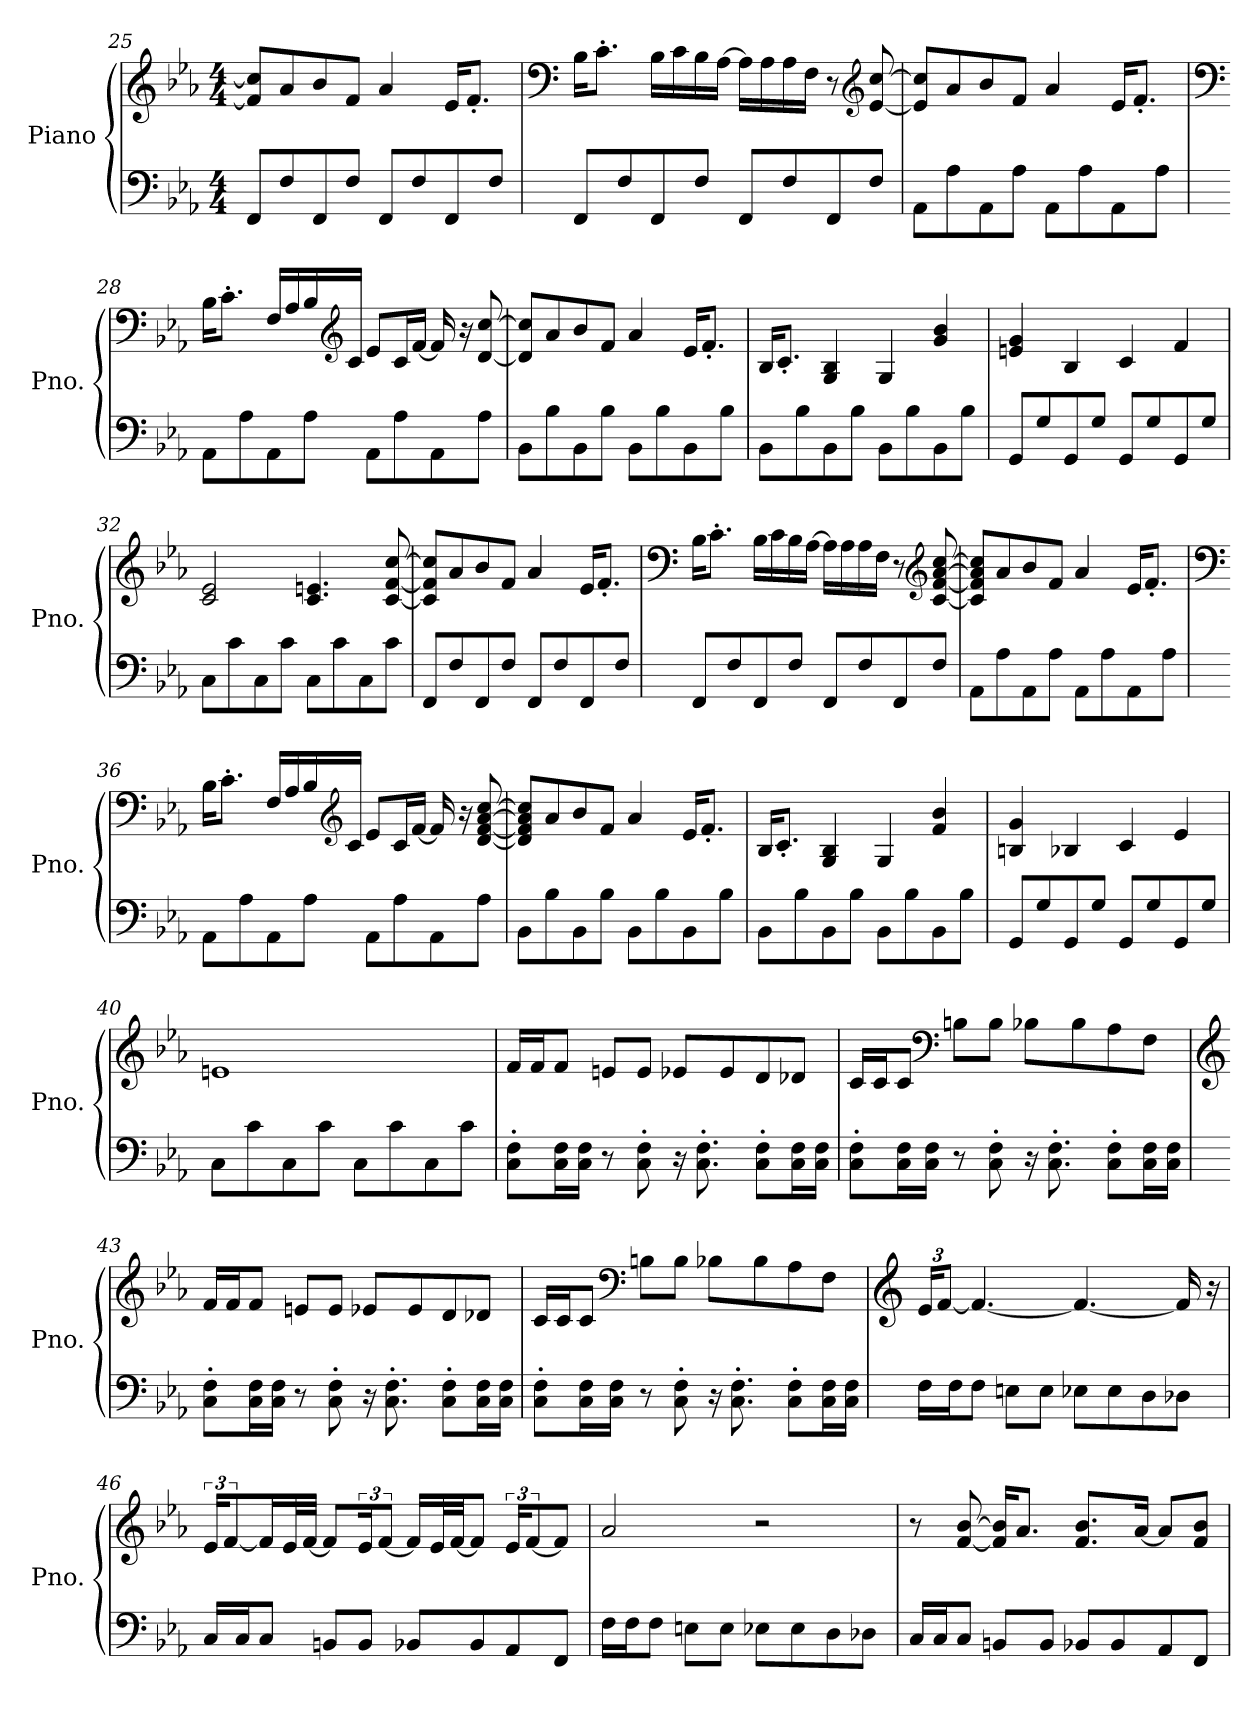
**kern	**kern
*part1	*part1
*staff2	*staff1
*I"Piano	*
*I'Pno.	*
*clefF4	*clefG2
*k[b-e-a-]	*k[b-e-a-]
*M4/4	*M4/4
=25	=25
8FF/L	8f/] 8cc/]L
8F/	8a-/
8FF/	8b-/
8F/J	8f/J
8FF/L	4a-/
8F/	.
8FF/	16e-/KL
.	8.f'/J
8F/J	.
!!LO:LB:g=z
=26	=26
*	*clefF4
8FF/L	16B-\KL
.	8.c'\J
8F/	.
8FF/	16B-\LL
.	16c\
8F/J	16B-\
.	[16A-\JJ
8FF/L	16A-\LL]
.	16A-\
8F/	16A-\
.	16F\JJ
8FF/	8r
*	*clefG2
8F/J	[8e-/ [8cc/
=27	=27
8AA-\L	8e-/] 8cc/]L
8A-\	8a-/
8AA-\	8b-/
8A-\J	8f/J
8AA-\L	4a-/
8A-\	.
8AA-\	16e-/KL
.	8.f'/J
8A-\J	.
=28	=28
*	*clefF4
8AA-\L	16B-\KL
.	8.c'\J
8A-\	.
8AA-\	16F/LL
.	16A-/
8A-\J	16B-/
*	*clefG2
.	16c/JJ
8AA-\L	8e-/L
8A-\	16c/L
.	[16f/JJ
8AA-\	16f/]
.	16r
8A-\J	[8d/ [8cc/
!!LO:LB:g=z
=29	=29
8BB-\L	8d/] 8cc/]L
8B-\	8a-/
8BB-\	8b-/
8B-\J	8f/J
8BB-\L	4a-/
8B-\	.
8BB-\	16e-/KL
.	8.f'/J
8B-\J	.
=30	=30
8BB-\L	16B-/KL
.	8.c'/J
8B-\	.
8BB-\	4G/ 4B-/
8B-\J	.
8BB-\L	4G/
8B-\	.
8BB-\	4g/ 4b-/
8B-\J	.
=31	=31
8GG/L	4en/ 4g/
8G/	.
8GG/	4B-/
8G/J	.
8GG/L	4c/
8G/	.
8GG/	4f/
8G/J	.
=32	=32
8C\L	2c/ 2e-/
8c\	.
8C\	.
8c\J	.
8C\L	4.c/ 4.en/
8c\	.
8C\	.
8c\J	[8c/ [8f/ [8cc/
!!LO:LB:g=z
=33	=33
8FF/L	8c/] 8f/] 8cc/]L
8F/	8a-/
8FF/	8b-/
8F/J	8f/J
8FF/L	4a-/
8F/	.
8FF/	16e-/KL
.	8.f'/J
8F/J	.
=34	=34
*	*clefF4
8FF/L	16B-\KL
.	8.c'\J
8F/	.
8FF/	16B-\LL
.	16c\
8F/J	16B-\
.	[16A-\JJ
8FF/L	16A-\LL]
.	16A-\
8F/	16A-\
.	16F\JJ
8FF/	8r
*	*clefG2
8F/J	[8c/ [8f/ [8a-/ [8cc/
=35	=35
8AA-\L	8c/] 8f/] 8a-/] 8cc/]L
8A-\	8a-/
8AA-\	8b-/
8A-\J	8f/J
8AA-\L	4a-/
8A-\	.
8AA-\	16e-/KL
.	8.f'/J
8A-\J	.
!!LO:LB:g=z
=36	=36
*	*clefF4
8AA-\L	16B-\KL
.	8.c'\J
8A-\	.
8AA-\	16F/LL
.	16A-/
8A-\J	16B-/
*	*clefG2
.	16c/JJ
8AA-\L	8e-/L
8A-\	16c/L
.	[16f/JJ
8AA-\	16f/]
.	16r
8A-\J	[8d/ [8f/ [8a-/ [8cc/
=37	=37
8BB-\L	8d/] 8f/] 8a-/] 8cc/]L
8B-\	8a-/
8BB-\	8b-/
8B-\J	8f/J
8BB-\L	4a-/
8B-\	.
8BB-\	16e-/KL
.	8.f'/J
8B-\J	.
=38	=38
8BB-\L	16B-/KL
.	8.c'/J
8B-\	.
8BB-\	4G/ 4B-/
8B-\J	.
8BB-\L	4G/
8B-\	.
8BB-\	4f/ 4b-/
8B-\J	.
!!LO:LB:g=z
=39	=39
8GG/L	4Bn/ 4g/
8G/	.
8GG/	4B-X/
8G/J	.
8GG/L	4c/
8G/	.
8GG/	4e-/
8G/J	.
=40	=40
8C\L	1en
8c\	.
8C\	.
8c\J	.
8C\L	.
8c\	.
8C\	.
8c\J	.
=41	=41
8C\' 8F\'L	16f/LL
.	16f/J
16C\ 16F\L	8f/J
16C\ 16F\JJ	.
8r	8en/L
8C\' 8F\'	8e/J
16r	8e-X/L
8.C\' 8.F\'	.
.	8e-/
8C\' 8F\'L	8d/
16C\ 16F\L	8d-X/J
16C\ 16F\JJ	.
!!LO:LB:g=z
=42	=42
8C\' 8F\'L	16c/LL
.	16c/J
16C\ 16F\L	8c/J
16C\ 16F\JJ	.
*	*clefF4
8r	8Bn\L
8C\' 8F\'	8B\J
16r	8B-X\L
8.C\' 8.F\'	.
.	8B-\
8C\' 8F\'L	8A-\
16C\ 16F\L	8F\J
16C\ 16F\JJ	.
=43	=43
*	*clefG2
8C\' 8F\'L	16f/LL
.	16f/J
16C\ 16F\L	8f/J
16C\ 16F\JJ	.
8r	8en/L
8C\' 8F\'	8e/J
16r	8e-X/L
8.C\' 8.F\'	.
.	8e-/
8C\' 8F\'L	8d/
16C\ 16F\L	8d-X/J
16C\ 16F\JJ	.
=44	=44
8C\' 8F\'L	16c/LL
.	16c/J
16C\ 16F\L	8c/J
16C\ 16F\JJ	.
*	*clefF4
8r	8Bn\L
8C\' 8F\'	8B\J
16r	8B-X\L
8.C\' 8.F\'	.
.	8B-\
8C\' 8F\'L	8A-\
16C\ 16F\L	8F\J
16C\ 16F\JJ	.
!!LO:PB:g=z
=45	=45
*	*clefG2
*	*Xbrackettup
16F\LL	24e-/KL
.	[12f/J
16F\J	.
8F\J	4.f/_
8En\L	.
8E\J	.
8E-X\L	4.f/_
8E-\	.
8D\	.
8D-X\J	16f/]
.	16r
=46	=46
*	*brackettup
16C/LL	24e-/KL
.	[12f/
16C/J	.
8C/J	16f/L]
.	32e-/L
.	[32f/JJJ
8BBn/L	8f/L]
8BB/J	24e-/K
.	[12f/J
8BB-X/L	16f/LL]
.	32e-/L
.	[32f/JJ
8BB-/	8f/J]
8AA-/	24e-/KL
.	[12f/
8FF/J	8f/J]
=47	=47
16F\LL	2a-/
16F\J	.
8F\J	.
8En\L	.
8E\J	.
8E-X\L	2r
8E-\	.
8D\	.
8D-X\J	.
!!LO:LB:g=z
=48	=48
16C/LL	8r
16C/J	.
8C/J	[8f/ [8b-/
8BBn/L	16f/] 16b-/]KL
.	8.a-/J
8BB/J	.
8BB-X/L	8.f/ 8.b-/L
8BB-/	.
.	[16a-/Jk
8AA-/	8a-/L]
8FF/J	8f/ 8b-/J
=	=
*-	*-
